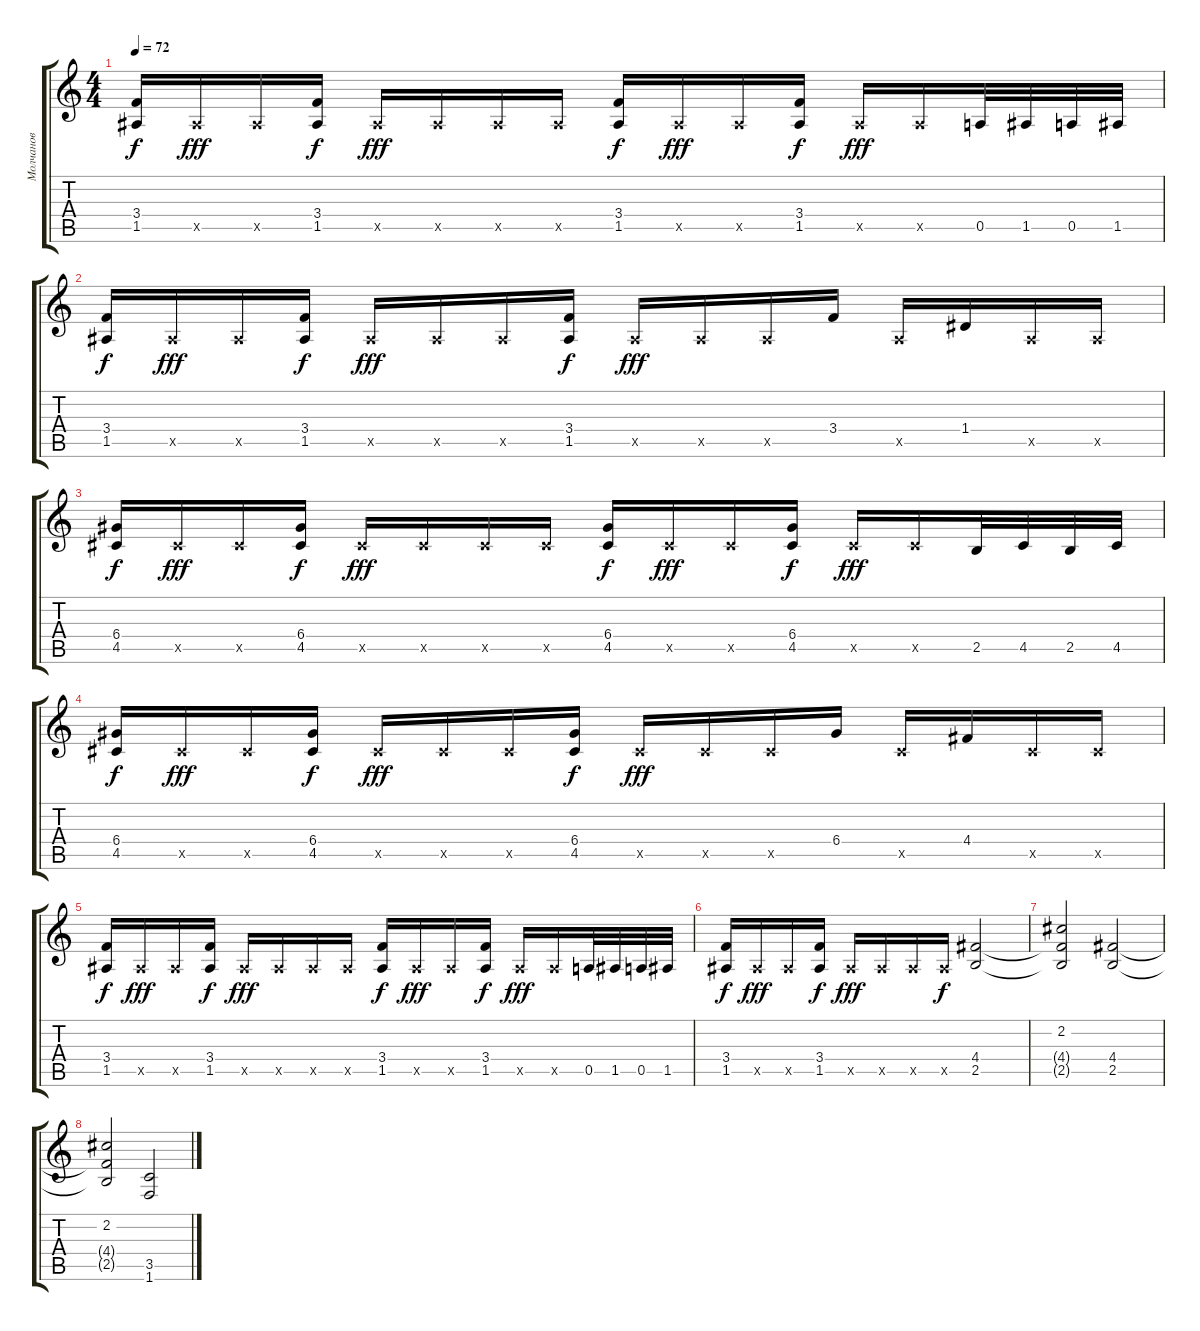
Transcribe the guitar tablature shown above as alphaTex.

\track ("Молчанов" "Молчанов") {instrument distortionguitar}
\staff {score tabs}
\tuning (E4 B3 G3 D3 A2 E2) {hide}
\ts (4 4)
\tempo 72
\clef g2
\ks c
(3.4 1.5).16{dy f} 1.5{x}.16{dy fff} 1.5{x}.16 (3.4 1.5).16{dy f} 1.5{x}.16{dy fff} 1.5{x}.16 1.5{x}.16 1.5{x}.16 (3.4 1.5).16{dy f} 1.5{x}.16{dy fff} 1.5{x}.16 (3.4 1.5).16{dy f} 1.5{x}.16{dy fff} 1.5{x}.16 0.5.32 1.5.32 0.5.32 1.5.32 |
(3.4 1.5).16{dy f} 1.5{x}.16{dy fff} 1.5{x}.16 (3.4 1.5).16{dy f} 1.5{x}.16{dy fff} 1.5{x}.16 1.5{x}.16 (3.4 1.5).16{dy f} 1.5{x}.16{dy fff} 1.5{x}.16 1.5{x}.16 3.4.16 1.5{x}.16 1.4.16 1.5{x}.16 1.5{x}.16 |
(6.4 4.5).16{dy f} 4.5{x}.16{dy fff} 4.5{x}.16 (6.4 4.5).16{dy f} 4.5{x}.16{dy fff} 4.5{x}.16 4.5{x}.16 4.5{x}.16 (6.4 4.5).16{dy f} 4.5{x}.16{dy fff} 4.5{x}.16 (6.4 4.5).16{dy f} 4.5{x}.16{dy fff} 4.5{x}.16 2.5.32 4.5.32 2.5.32 4.5.32 |
(6.4 4.5).16{dy f} 4.5{x}.16{dy fff} 4.5{x}.16 (6.4 4.5).16{dy f} 4.5{x}.16{dy fff} 4.5{x}.16 4.5{x}.16 (6.4 4.5).16{dy f} 4.5{x}.16{dy fff} 4.5{x}.16 4.5{x}.16 6.4.16 4.5{x}.16 4.4.16 4.5{x}.16 4.5{x}.16 |
(3.4 1.5).16{dy f} 1.5{x}.16{dy fff} 1.5{x}.16 (3.4 1.5).16{dy f} 1.5{x}.16{dy fff} 1.5{x}.16 1.5{x}.16 1.5{x}.16 (3.4 1.5).16{dy f} 1.5{x}.16{dy fff} 1.5{x}.16 (3.4 1.5).16{dy f} 1.5{x}.16{dy fff} 1.5{x}.16 0.5.32 1.5.32 0.5.32 1.5.32 |
(3.4 1.5).16{dy f} 1.5{x}.16{dy fff} 1.5{x}.16 (3.4 1.5).16{dy f} 1.5{x}.16{dy fff} 1.5{x}.16 1.5{x}.16 1.5{x}.16{dy f} (4.4 2.5).2 |
(2.2 4.4{t} 2.5{t}).2 (4.4 2.5).2 |
(2.2 4.4{t} 2.5{t}).2 (3.5 1.6).2
